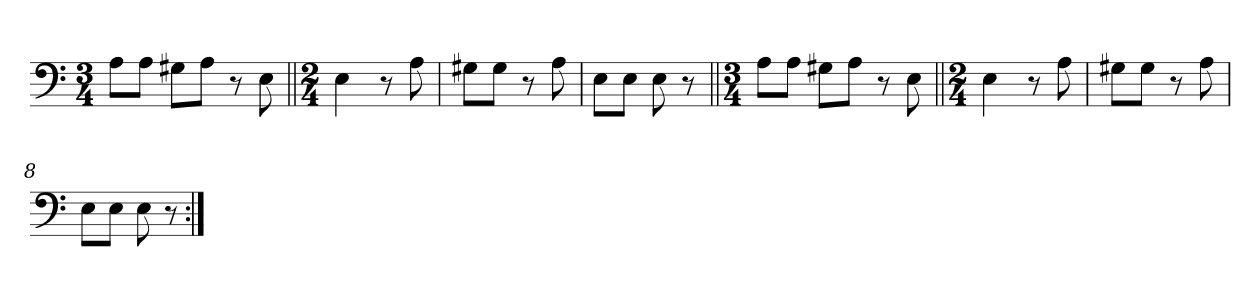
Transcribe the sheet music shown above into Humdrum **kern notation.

**kern
*part1
*staff1
*clefF4
*k[]
*M3/4
=1
8A\L
8A\J
8G#X\L
8A\J
8r
8E\
=2||
*M2/4
4E\
8r
8A\
=3
8G#X\L
8G#\J
8r
8A\
=4
8E\L
8E\J
8E\
8r
=5||
*M3/4
8A\L
8A\J
8G#X\L
8A\J
8r
8E\
=6||
*M2/4
4E\
8r
8A\
=7
8G#X\L
8G#\J
8r
8A\
=8
8E\L
8E\J
8E\
8r
=:|!
*-
